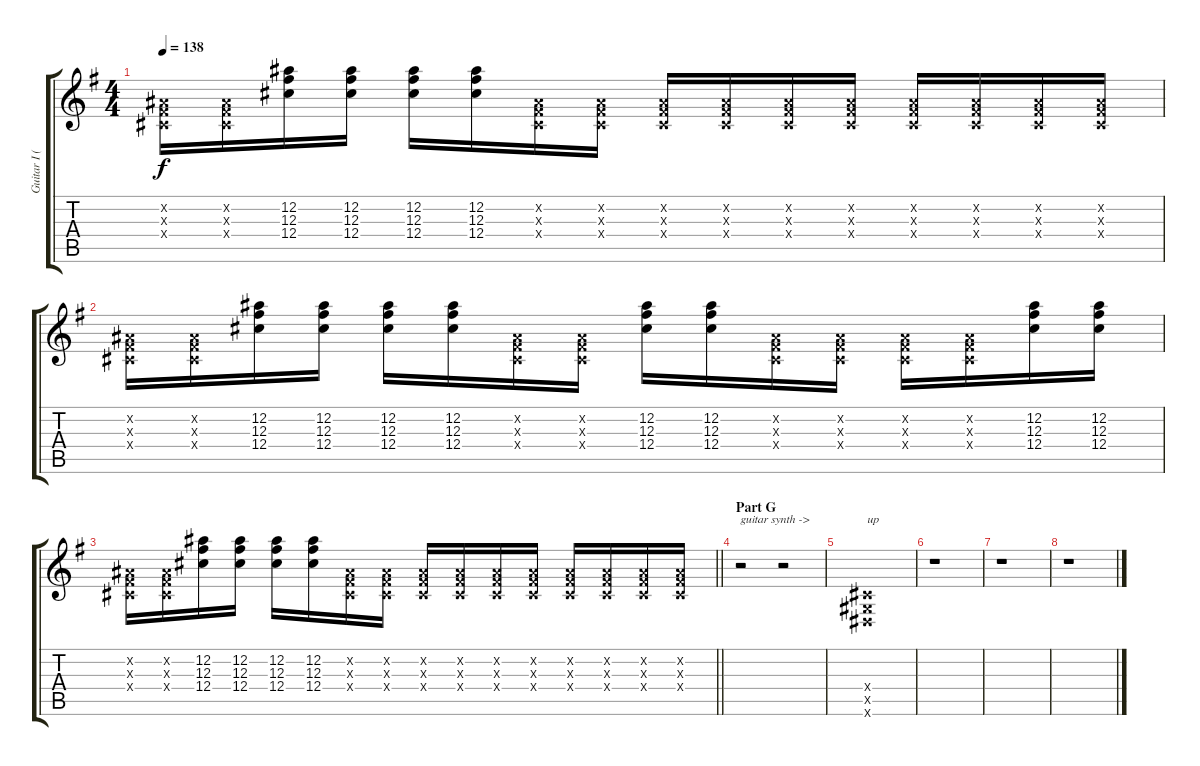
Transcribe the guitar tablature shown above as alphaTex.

\track ("Guitar I (Sugizo)" "Guitar I (") {instrument distortionguitar}
\staff {score tabs}
\tuning (Eb4 Bb3 Gb3 Db3 Ab2 Eb2) {hide}
\ts (4 4)
\tempo 138
\clef g2
\ks g
(0.2{x} 0.3{x} 0.4{x}).16{dy f} (0.2{x} 0.3{x} 0.4{x}).16 (12.2 12.3 12.4).16 (12.2 12.3 12.4).16 (12.2 12.3 12.4).16 (12.2 12.3 12.4).16 (0.2{x} 0.3{x} 0.4{x}).16 (0.2{x} 0.3{x} 0.4{x}).16 (0.2{x} 0.3{x} 0.4{x}).16 (0.2{x} 0.3{x} 0.4{x}).16 (0.2{x} 0.3{x} 0.4{x}).16 (0.2{x} 0.3{x} 0.4{x}).16 (0.2{x} 0.3{x} 0.4{x}).16 (0.2{x} 0.3{x} 0.4{x}).16 (0.2{x} 0.3{x} 0.4{x}).16 (0.2{x} 0.3{x} 0.4{x}).16 |
(0.2{x} 0.3{x} 0.4{x}).16 (0.2{x} 0.3{x} 0.4{x}).16 (12.2 12.3 12.4).16 (12.2 12.3 12.4).16 (12.2 12.3 12.4).16 (12.2 12.3 12.4).16 (0.2{x} 0.3{x} 0.4{x}).16 (0.2{x} 0.3{x} 0.4{x}).16 (12.2 12.3 12.4).16 (12.2 12.3 12.4).16 (0.2{x} 0.3{x} 0.4{x}).16 (0.2{x} 0.3{x} 0.4{x}).16 (0.2{x} 0.3{x} 0.4{x}).16 (0.2{x} 0.3{x} 0.4{x}).16 (12.2 12.3 12.4).16 (12.2 12.3 12.4).16 |
\barLineRight lightlight
(0.2{x} 0.3{x} 0.4{x}).16 (0.2{x} 0.3{x} 0.4{x}).16 (12.2 12.3 12.4).16 (12.2 12.3 12.4).16 (12.2 12.3 12.4).16 (12.2 12.3 12.4).16 (0.2{x} 0.3{x} 0.4{x}).16 (0.2{x} 0.3{x} 0.4{x}).16 (0.2{x} 0.3{x} 0.4{x}).16 (0.2{x} 0.3{x} 0.4{x}).16 (0.2{x} 0.3{x} 0.4{x}).16 (0.2{x} 0.3{x} 0.4{x}).16 (0.2{x} 0.3{x} 0.4{x}).16 (0.2{x} 0.3{x} 0.4{x}).16 (0.2{x} 0.3{x} 0.4{x}).16 (0.2{x} 0.3{x} 0.4{x}).16 |
\section ("" "Part G")
r.2{txt "guitar synth ->"} r.2 |
(0.4{x} 0.5{x} 0.6{x}).1{txt "up"} |
r.1 |
r.1 |
r.1
